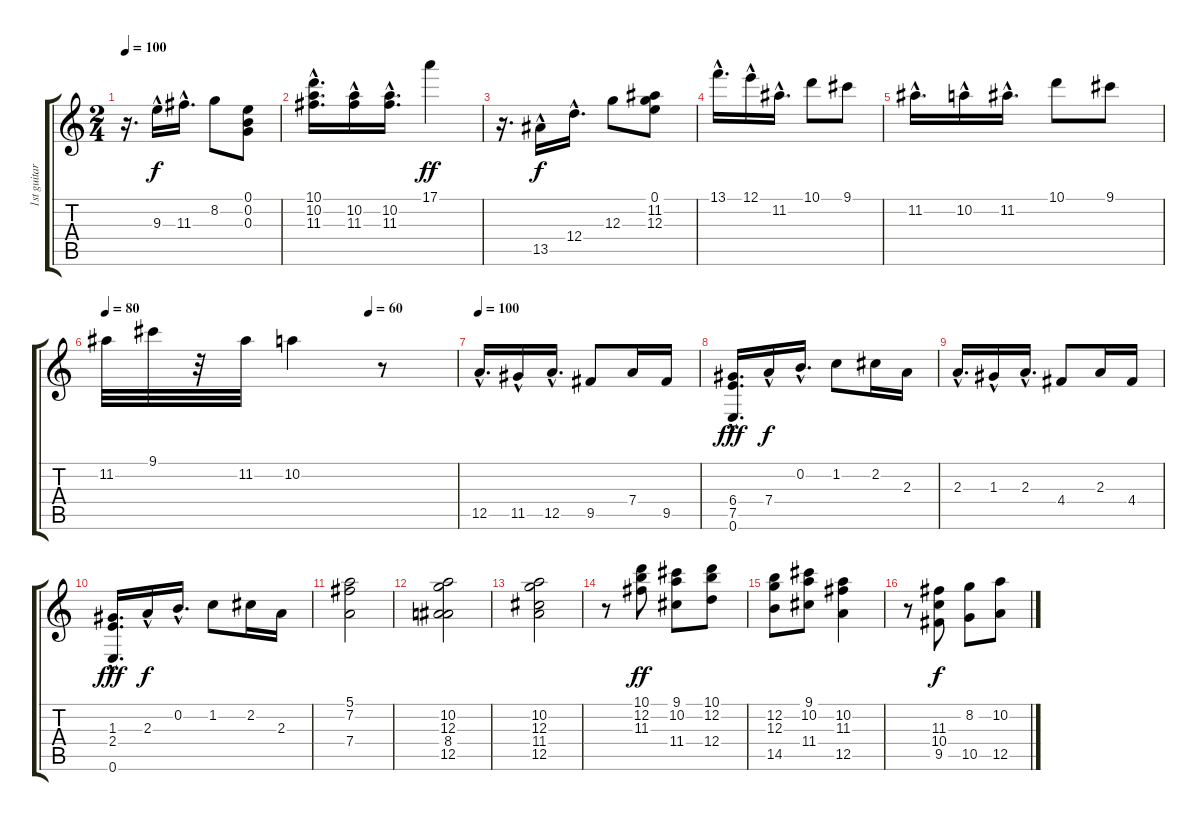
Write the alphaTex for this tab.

\track ("1st guitar" "1st guitar") {instrument acousticguitarnylon}
\staff {score tabs}
\tuning (E4 B3 G3 D3 A2 E2) {hide}
\ts (2 4)
\tempo 100
\clef g2
\ks c
r.16{d dy ff} 9.3{hac}.16{dy f} 11.3{hac}.16{d} 8.2.8 (0.1 0.2 0.3).8 |
(10.1{hac} 10.2{hac} 11.3{hac}).16{d} (10.2{hac} 11.3{hac}).16 (10.2{hac} 11.3{hac}).16{d} 17.1.4{dy ff} |
r.16{d} 13.5{hac}.16{dy f} 12.4{hac}.16{d} 12.3.8 (0.1 11.2 12.3).8 |
13.1{hac}.16{d} 12.1{hac}.16 11.2{hac}.16{d} 10.1.8 9.1.8 |
11.2{hac}.16{d} 10.2{hac}.16 11.2{hac}.16{d} 10.1.8 9.1.8 |
\tempo 80
\tempo (60 0.75)
11.2.32 9.1.32 r.32 11.2.32 10.2.4 r.8 |
\tempo 100
12.5{hac}.16{d} 11.5{hac}.16 12.5{hac}.16{d} 9.5.8 7.4.16 9.5.16 |
(6.4{hac} 7.5 0.6).16{d dy fff} 7.4{hac}.16{dy f} 0.2{hac}.16{d} 1.2.8 2.2.16 2.3.16 |
2.3{hac}.16{d} 1.3{hac}.16 2.3{hac}.16{d} 4.4.8 2.3.16 4.4.16 |
(1.3{hac} 2.4 0.6).16{d dy fff} 2.3{hac}.16{dy f} 0.2{hac}.16{d} 1.2.8 2.2.16 2.3.16 |
(5.1 7.2 7.4).2 |
(10.2 12.3 8.4 12.5).2 |
(10.2 12.3 11.4 12.5).2 |
r.8 (10.1 12.2 11.3).8{dy ff} (9.1 10.2 11.4).8 (10.1 12.2 12.4).8 |
(12.2 12.3 14.5).8 (9.1 10.2 11.4).8 (10.2 11.3 12.5).4 |
r.8 (11.3 10.4 9.5).8{dy f} (8.2 10.5).8 (10.2 12.5).8
